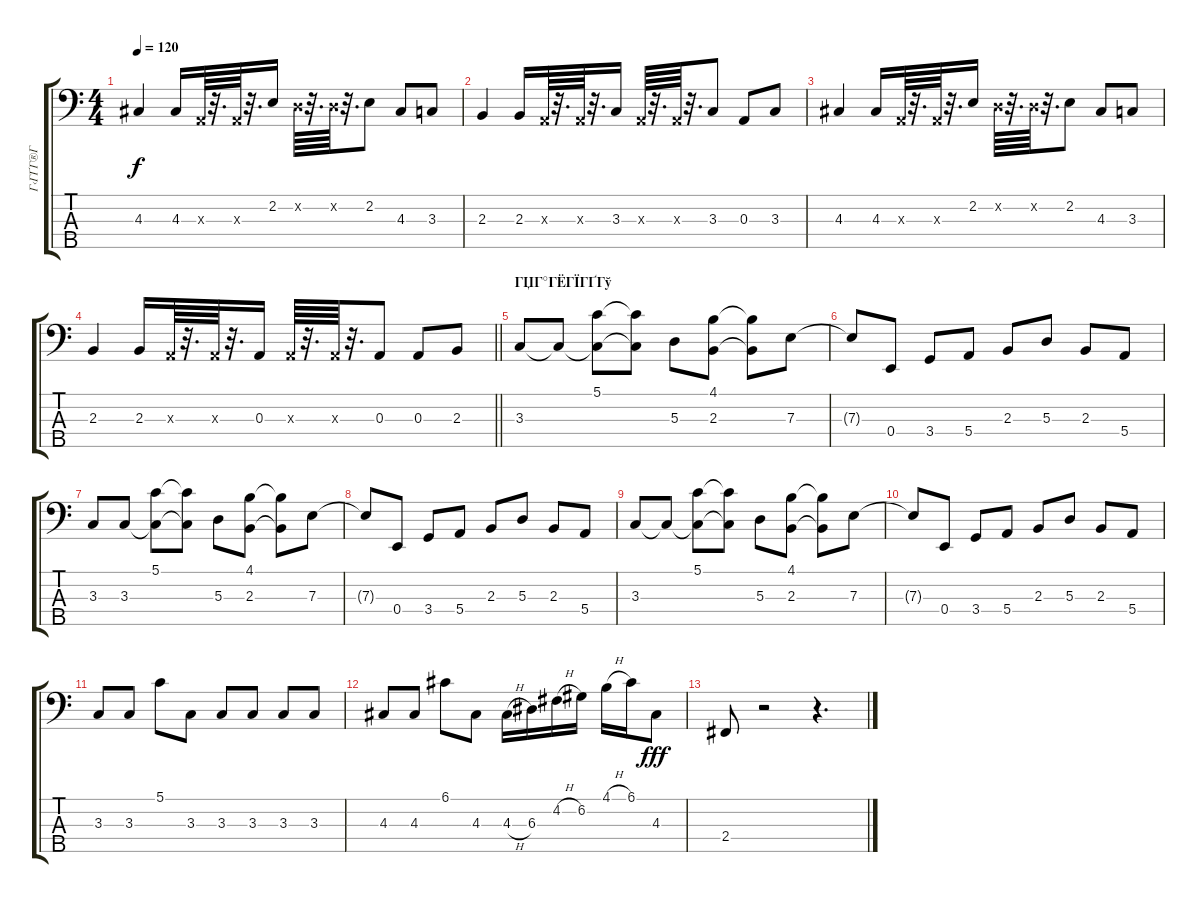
\track ("Г‹ГҐГ®Г­" "Г‹ГҐГ®Г­") {instrument electricbassfinger}
\staff {score tabs}
\tuning (G2 D2 A1 E1 B0) {hide}
\ts (4 4)
\tempo 120
\clef f4
\ks c
4.3.4{dy f} 4.3.16 0.3{x}.64 r.32{d} 0.3{x}.64 r.32{d} 2.2.16 0.2{x}.64 r.32{d} 0.2{x}.64 r.32{d} 2.2.8 4.3.8 3.3.8 |
2.3.4 2.3.16 0.3{x}.64 r.32{d} 0.3{x}.64 r.32{d} 3.3.16 0.3{x}.64 r.32{d} 0.3{x}.64 r.32{d} 3.3.8 0.3.8 3.3.8 |
4.3.4 4.3.16 0.3{x}.64 r.32{d} 0.3{x}.64 r.32{d} 2.2.16 0.2{x}.64 r.32{d} 0.2{x}.64 r.32{d} 2.2.8 4.3.8 3.3.8 |
\barLineRight lightlight
2.3.4 2.3.16 0.3{x}.64 r.32{d} 0.3{x}.64 r.32{d} 0.3.16 0.3{x}.64 r.32{d} 0.3{x}.64 r.32{d} 0.3.8 0.3.8 2.3.8 |
\section ("" "ГЏГ°ГЁГЇГҐГў")
3.3.8 3.3{t}.8 (5.1 3.3{t}).8 (5.1{t} 3.3{t}).8 5.3.8 (4.1 2.3).8 (4.1{t} 2.3{t}).8 7.3.8 |
7.3{t}.8 0.4.8 3.4.8 5.4.8 2.3.8 5.3.8 2.3.8 5.4.8 |
3.3.8 3.3.8 (5.1 3.3{t}).8 (5.1{t} 3.3{t}).8 5.3.8 (4.1 2.3).8 (4.1{t} 2.3{t}).8 7.3.8 |
7.3{t}.8 0.4.8 3.4.8 5.4.8 2.3.8 5.3.8 2.3.8 5.4.8 |
3.3.8 3.3{t}.8 (5.1 3.3{t}).8 (5.1{t} 3.3{t}).8 5.3.8 (4.1 2.3).8 (4.1{t} 2.3{t}).8 7.3.8 |
7.3{t}.8 0.4.8 3.4.8 5.4.8 2.3.8 5.3.8 2.3.8 5.4.8 |
3.3.8 3.3.8 5.1.8 3.3.8 3.3.8 3.3.8 3.3.8 3.3.8 |
4.3.8 4.3.8 6.1.8 4.3.8 4.3{h}.16 6.3.16 4.2{h}.16 6.2.16 4.1{h}.16 6.1.16 4.3.8{dy fff} |
2.4.8 r.2 r.4{d}
